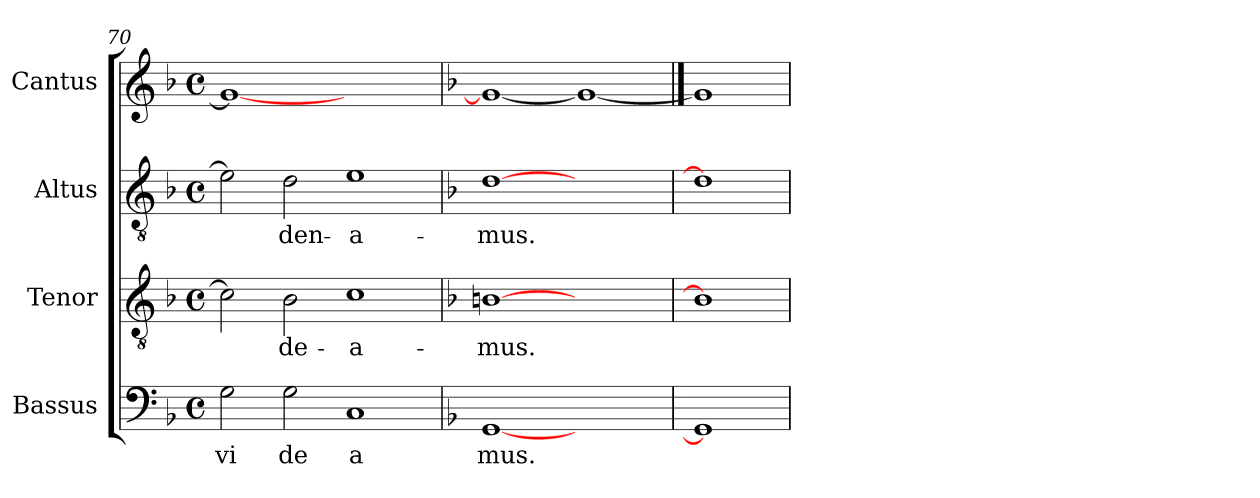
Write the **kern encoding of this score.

**kern	**text	**kern	**text	**kern	**text	**kern
*part4	*part4	*part3	*part3	*part2	*part2	*part1
*staff4	*staff4	*staff3	*staff3	*staff2	*staff2	*staff1
*I"Bassus	*	*I"Tenor	*	*I"Altus	*	*I"Cantus
*clefF4	*	*clefGv2	*	*clefGv2	*	*clefG2
*k[b-]	*	*k[b-]	*	*k[b-]	*	*k[b-]
*F:	*	*F:	*	*F:	*	*F:
*M4/4	*	*M4/4	*	*M4/4	*	*M4/4
*met(c)	*	*met(c)	*	*met(c)	*	*met(c)
=70	=70	=70	=70	=70	=70	=70
!	!LO:LY:b:cj	!	!	!	!	!
2G\	vi	2c\]	.	2e\]	.	1g_<
!	!LO:LY:b:cj	!	!LO:LY:b:cj	!	!LO:LY:b:rj	!
2G\	de	2B-\	-de-	2d\	-den-	.
!	!LO:LY:b:cj	!	!LO:LY:b:cj	!	!LO:LY:b:cj	!
1C	a	1c	-a-	1e	-a-	1ryy
=71	=71	=71	=71	=71	=71	=71
*	*	*	*	*k[b-]	*	*
*	*	*	*	*F:	*	*
!	!LO:LY:b:cj	!	!LO:LY:b:cj	!	!LO:LY:b:cj	!
[1GG	mus.	[1Bn	-mus.	[1d	-mus.	1g_
1ryy	.	1ryy	.	1ryy	.	1g_
=72	==72	=72	==72	=72	==72	==72
1GG]	.	1B]	.	1d]	.	1g]
=	=	=	=	=	=	=
*-	*-	*-	*-	*-	*-	*-
